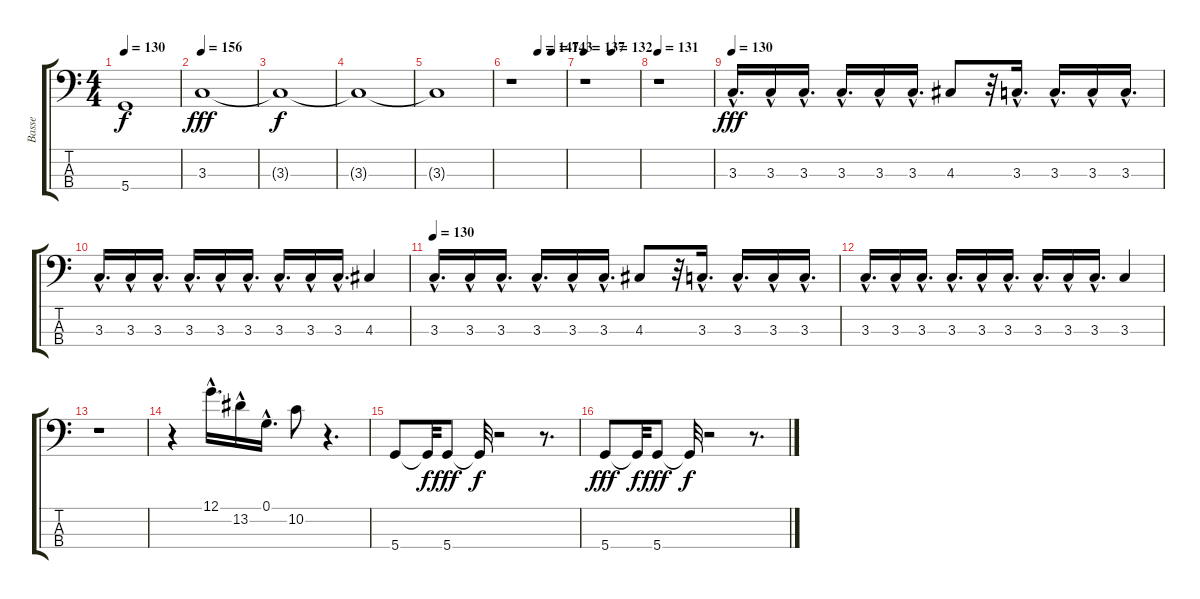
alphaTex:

\track ("Basse" "Basse") {instrument electricbassfinger}
\staff {score tabs}
\tuning (G2 D2 A1 D1) {hide}
\ts (4 4)
\tempo 130
\clef f4
\ks c
5.4{t}.1{dy f} |
\tempo 156
3.3.1{dy fff} |
3.3{t}.1{dy f} |
3.3{t}.1 |
3.3{t}.1 |
\tempo (147 0.5)
\tempo (143 0.75)
r.1 |
\tempo 137
\tempo (132 0.5)
r.1 |
\tempo 131
r.1 |
\tempo 130
3.3{hac}.16{d dy fff} 3.3{hac}.16 3.3{hac}.16{d} 3.3{hac}.16{d} 3.3{hac}.16 3.3{hac}.16{d} 4.3.8 r.32 3.3{hac}.16{d} 3.3{hac}.16{d} 3.3{hac}.16 3.3{hac}.16{d} |
3.3{hac}.16{d} 3.3{hac}.16 3.3{hac}.16{d} 3.3{hac}.16{d} 3.3{hac}.16 3.3{hac}.16{d} 3.3{hac}.16{d} 3.3{hac}.16 3.3{hac}.16{d} 4.3.4 |
\tempo 130
3.3{hac}.16{d} 3.3{hac}.16 3.3{hac}.16{d} 3.3{hac}.16{d} 3.3{hac}.16 3.3{hac}.16{d} 4.3.8 r.32 3.3{hac}.16{d} 3.3{hac}.16{d} 3.3{hac}.16 3.3{hac}.16{d} |
3.3{hac}.16{d} 3.3{hac}.16 3.3{hac}.16{d} 3.3{hac}.16{d} 3.3{hac}.16 3.3{hac}.16{d} 3.3{hac}.16{d} 3.3{hac}.16 3.3{hac}.16{d} 3.3.4 |
r.1 |
r.4 12.1{hac}.16{d} 13.2{hac}.16 0.1{hac}.16{d} 10.2.8 r.4{d} |
5.4.8{volume 16} 5.4{t}.32{dy f} 5.4.8{dy fff volume 16} 5.4{t}.32{dy f} r.2 r.8{d} |
5.4.8{dy fff volume 16} 5.4{t}.32{dy f} 5.4.8{dy fff volume 16} 5.4{t}.32{dy f} r.2 r.8{d}
